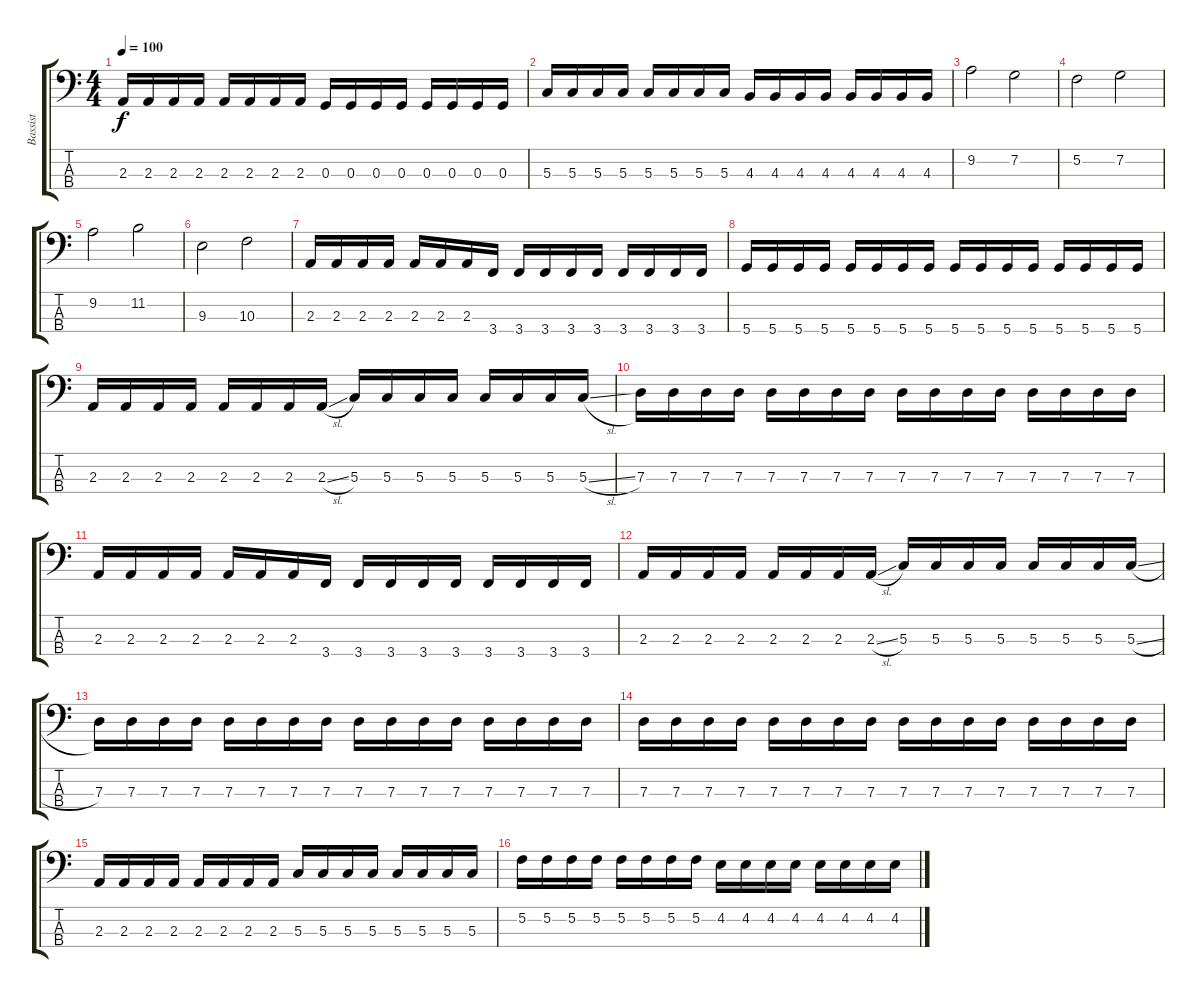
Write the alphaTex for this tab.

\track ("Bassist" "Bassist") {instrument electricbassfinger}
\staff {score tabs}
\tuning (F2 C2 G1 D1) {hide}
\ts (4 4)
\tempo 100
\clef f4
\ks c
2.3.16{dy f} 2.3.16 2.3.16 2.3.16 2.3.16 2.3.16 2.3.16 2.3.16 0.3.16 0.3.16 0.3.16 0.3.16 0.3.16 0.3.16 0.3.16 0.3.16 |
5.3.16 5.3.16 5.3.16 5.3.16 5.3.16 5.3.16 5.3.16 5.3.16 4.3.16 4.3.16 4.3.16 4.3.16 4.3.16 4.3.16 4.3.16 4.3.16 |
9.2.2 7.2.2 |
5.2.2 7.2.2 |
9.2.2 11.2.2 |
9.3.2 10.3.2 |
2.3.16 2.3.16 2.3.16 2.3.16 2.3.16 2.3.16 2.3.16 3.4.16 3.4.16 3.4.16 3.4.16 3.4.16 3.4.16 3.4.16 3.4.16 3.4.16 |
5.4.16 5.4.16 5.4.16 5.4.16 5.4.16 5.4.16 5.4.16 5.4.16 5.4.16 5.4.16 5.4.16 5.4.16 5.4.16 5.4.16 5.4.16 5.4.16 |
2.3.16 2.3.16 2.3.16 2.3.16 2.3.16 2.3.16 2.3.16 2.3{sl}.16 5.3.16 5.3.16 5.3.16 5.3.16 5.3.16 5.3.16 5.3.16 5.3{sl}.16 |
7.3.16 7.3.16 7.3.16 7.3.16 7.3.16 7.3.16 7.3.16 7.3.16 7.3.16 7.3.16 7.3.16 7.3.16 7.3.16 7.3.16 7.3.16 7.3.16 |
2.3.16 2.3.16 2.3.16 2.3.16 2.3.16 2.3.16 2.3.16 3.4.16 3.4.16 3.4.16 3.4.16 3.4.16 3.4.16 3.4.16 3.4.16 3.4.16 |
2.3.16 2.3.16 2.3.16 2.3.16 2.3.16 2.3.16 2.3.16 2.3{sl}.16 5.3.16 5.3.16 5.3.16 5.3.16 5.3.16 5.3.16 5.3.16 5.3{sl}.16 |
7.3.16 7.3.16 7.3.16 7.3.16 7.3.16 7.3.16 7.3.16 7.3.16 7.3.16 7.3.16 7.3.16 7.3.16 7.3.16 7.3.16 7.3.16 7.3.16 |
7.3.16 7.3.16 7.3.16 7.3.16 7.3.16 7.3.16 7.3.16 7.3.16 7.3.16 7.3.16 7.3.16 7.3.16 7.3.16 7.3.16 7.3.16 7.3.16 |
2.3.16 2.3.16 2.3.16 2.3.16 2.3.16 2.3.16 2.3.16 2.3.16 5.3.16 5.3.16 5.3.16 5.3.16 5.3.16 5.3.16 5.3.16 5.3.16 |
5.2.16 5.2.16 5.2.16 5.2.16 5.2.16 5.2.16 5.2.16 5.2.16 4.2.16 4.2.16 4.2.16 4.2.16 4.2.16 4.2.16 4.2.16 4.2.16
